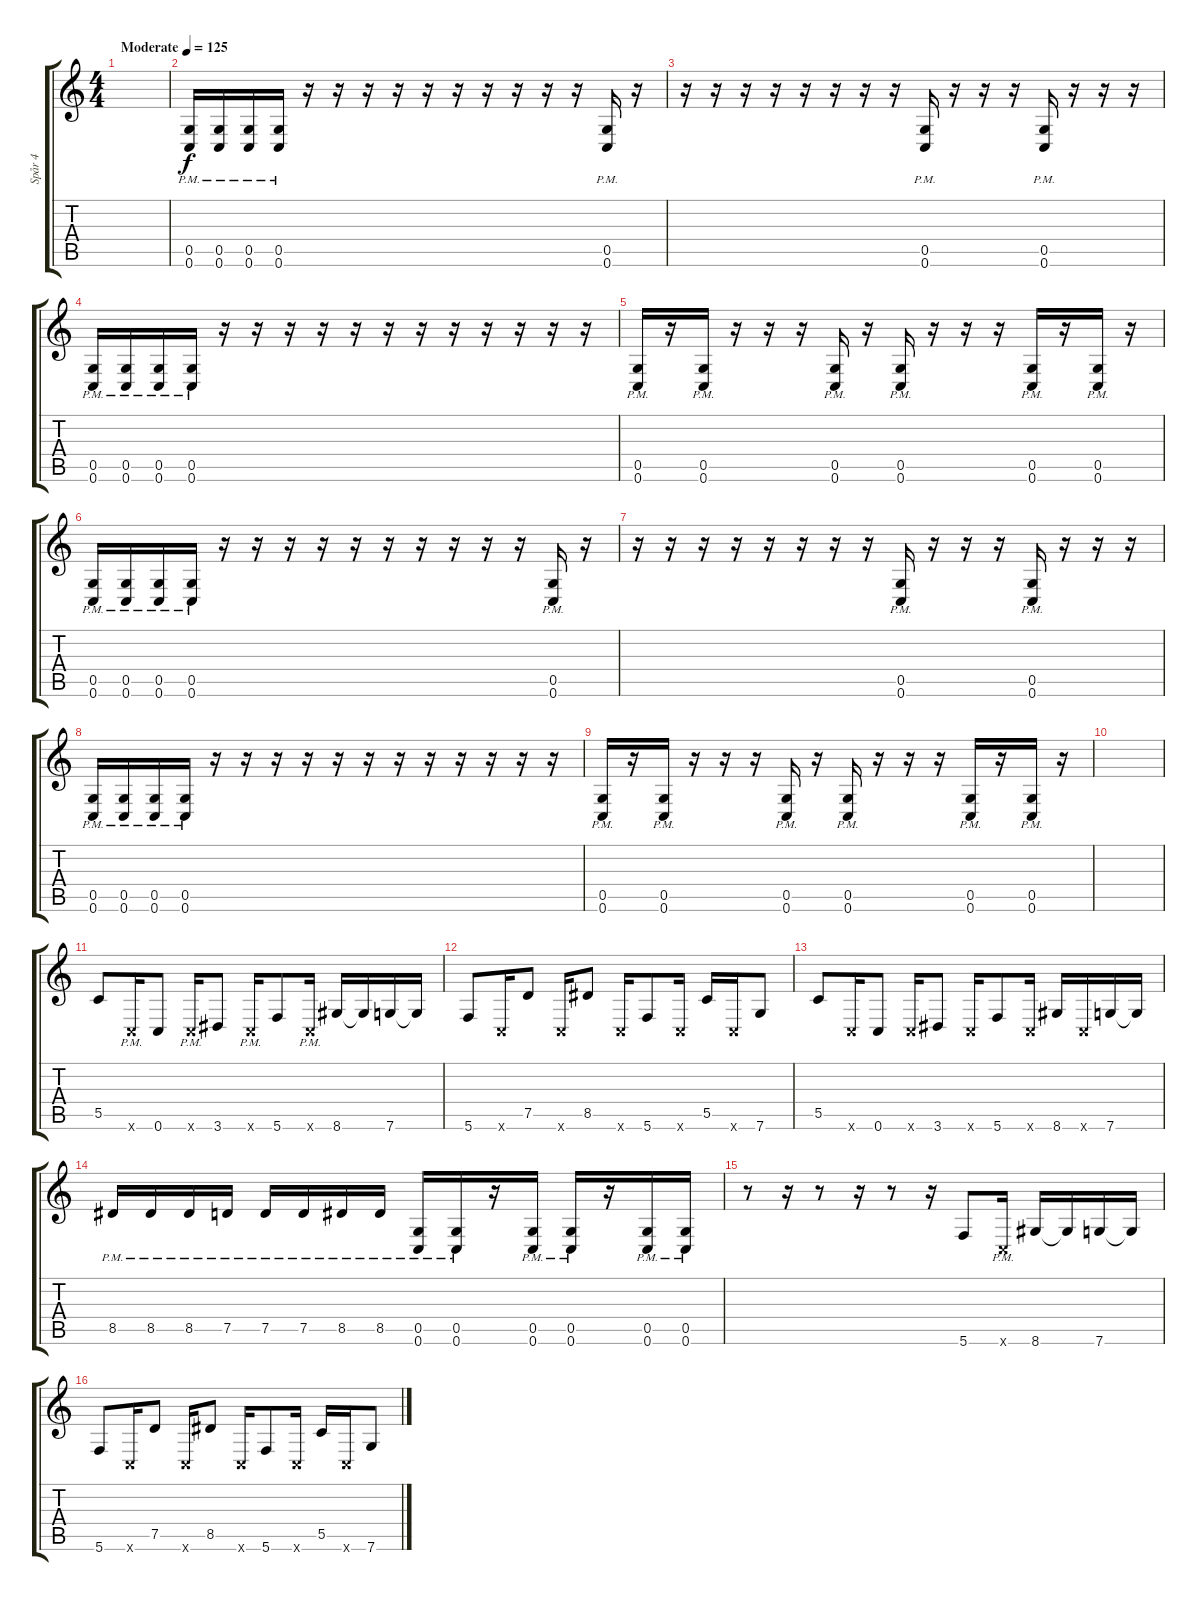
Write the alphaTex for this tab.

\track ("Spår 4" "Spår 4") {instrument distortionguitar}
\staff {score tabs}
\tuning (D4 A3 F3 C3 G2 C2) {hide}
\ts (4 4)
\tempo (125 "Moderate")
\clef g2
\ks c
|
(0.5{pm} 0.6{pm}).16 (0.5{pm} 0.6{pm}).16 (0.5{pm} 0.6{pm}).16 (0.5{pm} 0.6{pm}).16 r.16 r.16 r.16 r.16 r.16 r.16 r.16 r.16 r.16 r.16 (0.5{pm} 0.6{pm}).16 r.16 |
r.16 r.16 r.16 r.16 r.16 r.16 r.16 r.16 (0.5{pm} 0.6{pm}).16 r.16 r.16 r.16 (0.5{pm} 0.6{pm}).16 r.16 r.16 r.16 |
(0.5{pm} 0.6{pm}).16 (0.5{pm} 0.6{pm}).16 (0.5{pm} 0.6{pm}).16 (0.5{pm} 0.6{pm}).16 r.16 r.16 r.16 r.16 r.16 r.16 r.16 r.16 r.16 r.16 r.16 r.16 |
(0.5{pm} 0.6{pm}).16 r.16 (0.5{pm} 0.6{pm}).16 r.16 r.16 r.16 (0.5{pm} 0.6{pm}).16 r.16 (0.5{pm} 0.6{pm}).16 r.16 r.16 r.16 (0.5{pm} 0.6{pm}).16 r.16 (0.5{pm} 0.6{pm}).16 r.16 |
(0.5{pm} 0.6{pm}).16 (0.5{pm} 0.6{pm}).16 (0.5{pm} 0.6{pm}).16 (0.5{pm} 0.6{pm}).16 r.16 r.16 r.16 r.16 r.16 r.16 r.16 r.16 r.16 r.16 (0.5{pm} 0.6{pm}).16 r.16 |
r.16 r.16 r.16 r.16 r.16 r.16 r.16 r.16 (0.5{pm} 0.6{pm}).16 r.16 r.16 r.16 (0.5{pm} 0.6{pm}).16 r.16 r.16 r.16 |
(0.5{pm} 0.6{pm}).16 (0.5{pm} 0.6{pm}).16 (0.5{pm} 0.6{pm}).16 (0.5{pm} 0.6{pm}).16 r.16 r.16 r.16 r.16 r.16 r.16 r.16 r.16 r.16 r.16 r.16 r.16 |
(0.5{pm} 0.6{pm}).16 r.16 (0.5{pm} 0.6{pm}).16 r.16 r.16 r.16 (0.5{pm} 0.6{pm}).16 r.16 (0.5{pm} 0.6{pm}).16 r.16 r.16 r.16 (0.5{pm} 0.6{pm}).16 r.16 (0.5{pm} 0.6{pm}).16 r.16 |
|
5.5.8 0.6{pm x}.16 0.6.8 0.6{pm x}.16 3.6.8 0.6{pm x}.16 5.6.8 0.6{pm x}.16 8.6.16 8.6{t}.16 7.6.16 7.6{t}.16 |
5.6.8 0.6{x}.16 7.5.8 0.6{x}.16 8.5.8 0.6{x}.16 5.6.8 0.6{x}.16 5.5.16 0.6{x}.16 7.6.8 |
5.5.8 0.6{x}.16 0.6.8 0.6{x}.16 3.6.8 0.6{x}.16 5.6.8 0.6{x}.16 8.6.16 0.6{x}.16 7.6.16 7.6{t}.16 |
8.5{pm}.16 8.5{pm}.16 8.5{pm}.16 7.5{pm}.16 7.5{pm}.16 7.5{pm}.16 8.5{pm}.16 8.5{pm}.16 (0.5{pm} 0.6{pm}).16 (0.5{pm} 0.6{pm}).16 r.16 (0.5{pm} 0.6{pm}).16 (0.5{pm} 0.6{pm}).16 r.16 (0.5{pm} 0.6{pm}).16 (0.5{pm} 0.6{pm}).16 |
r.8 r.16 r.8 r.16 r.8 r.16 5.6.8 0.6{pm x}.16 8.6.16 8.6{t}.16 7.6.16 7.6{t}.16 |
5.6.8 0.6{x}.16 7.5.8 0.6{x}.16 8.5.8 0.6{x}.16 5.6.8 0.6{x}.16 5.5.16 0.6{x}.16 7.6.8
